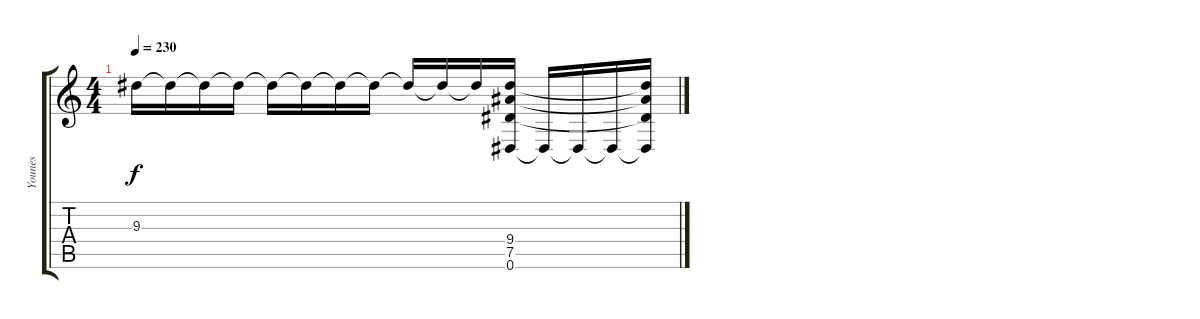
\track ("Younes" "Younes") {instrument overdrivenguitar}
\staff {score tabs}
\tuning (Eb4 Bb3 Gb3 Db3 Ab2 Eb2) {hide}
\ts (4 4)
\tempo 230
\clef g2
\ks c
9.3{t}.16{dy f} 9.3{t}.16 9.3{t}.16 9.3{t}.16 9.3{t}.16 9.3{t}.16 9.3{t}.16 9.3{t}.16 9.3{t}.16 9.3{t}.16 9.3{t}.16 (9.3{t} 9.4{t} 7.5{t} 0.6{t}).16 0.6{t}.16 0.6{t}.16 0.6{t}.16 (9.3{t} 9.4{t} 7.5{t} 0.6{t}).16
